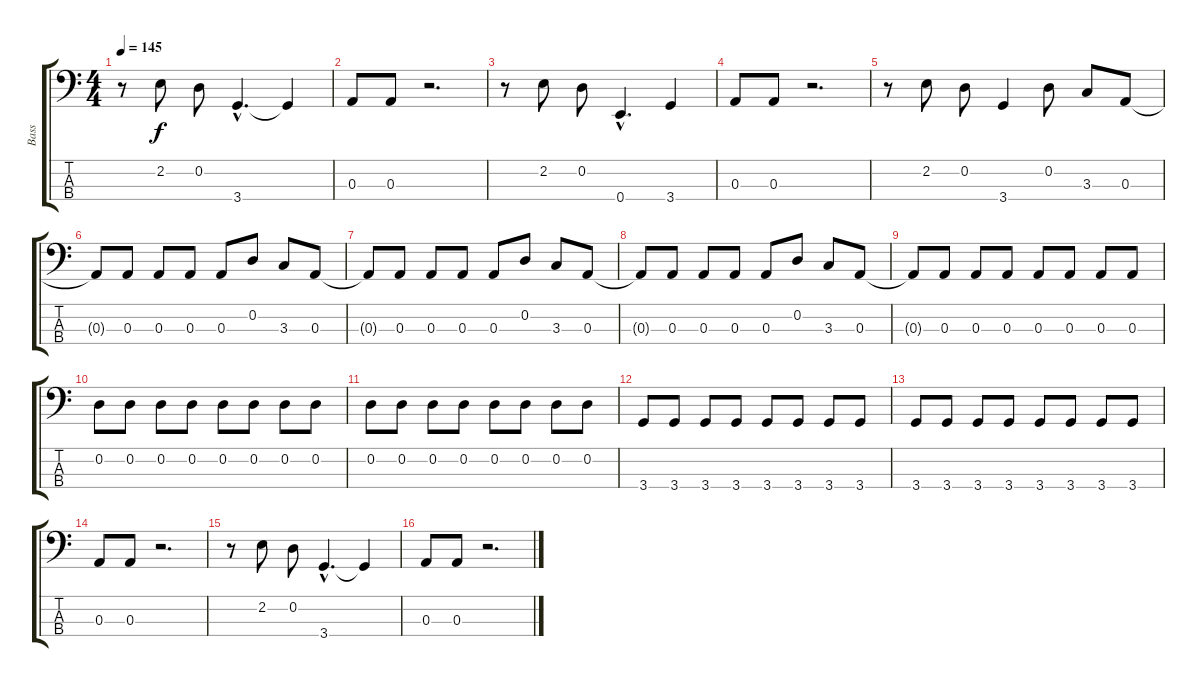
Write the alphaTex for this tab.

\track ("Bass" "Bass") {instrument electricbassfinger}
\staff {score tabs}
\tuning (G2 D2 A1 E1) {hide}
\ts (4 4)
\tempo 145
\clef f4
\ks c
r.8{dy f} 2.2.8 0.2.8 3.4{hac}.4{d} 3.4{t}.4 |
0.3.8 0.3.8 r.2{d} |
r.8 2.2.8 0.2.8 0.4{hac}.4{d} 3.4.4 |
0.3.8 0.3.8 r.2{d} |
r.8 2.2.8 0.2.8 3.4.4 0.2.8 3.3.8 0.3.8 |
0.3{t}.8 0.3.8 0.3.8 0.3.8 0.3.8 0.2.8 3.3.8 0.3.8 |
0.3{t}.8 0.3.8 0.3.8 0.3.8 0.3.8 0.2.8 3.3.8 0.3.8 |
0.3{t}.8 0.3.8 0.3.8 0.3.8 0.3.8 0.2.8 3.3.8 0.3.8 |
0.3{t}.8 0.3.8 0.3.8 0.3.8 0.3.8 0.3.8 0.3.8 0.3.8 |
0.2.8 0.2.8 0.2.8 0.2.8 0.2.8 0.2.8 0.2.8 0.2.8 |
0.2.8 0.2.8 0.2.8 0.2.8 0.2.8 0.2.8 0.2.8 0.2.8 |
3.4.8 3.4.8 3.4.8 3.4.8 3.4.8 3.4.8 3.4.8 3.4.8 |
3.4.8 3.4.8 3.4.8 3.4.8 3.4.8 3.4.8 3.4.8 3.4.8 |
0.3.8 0.3.8 r.2{d} |
r.8 2.2.8 0.2.8 3.4{hac}.4{d} 3.4{t}.4 |
0.3.8 0.3.8 r.2{d}
